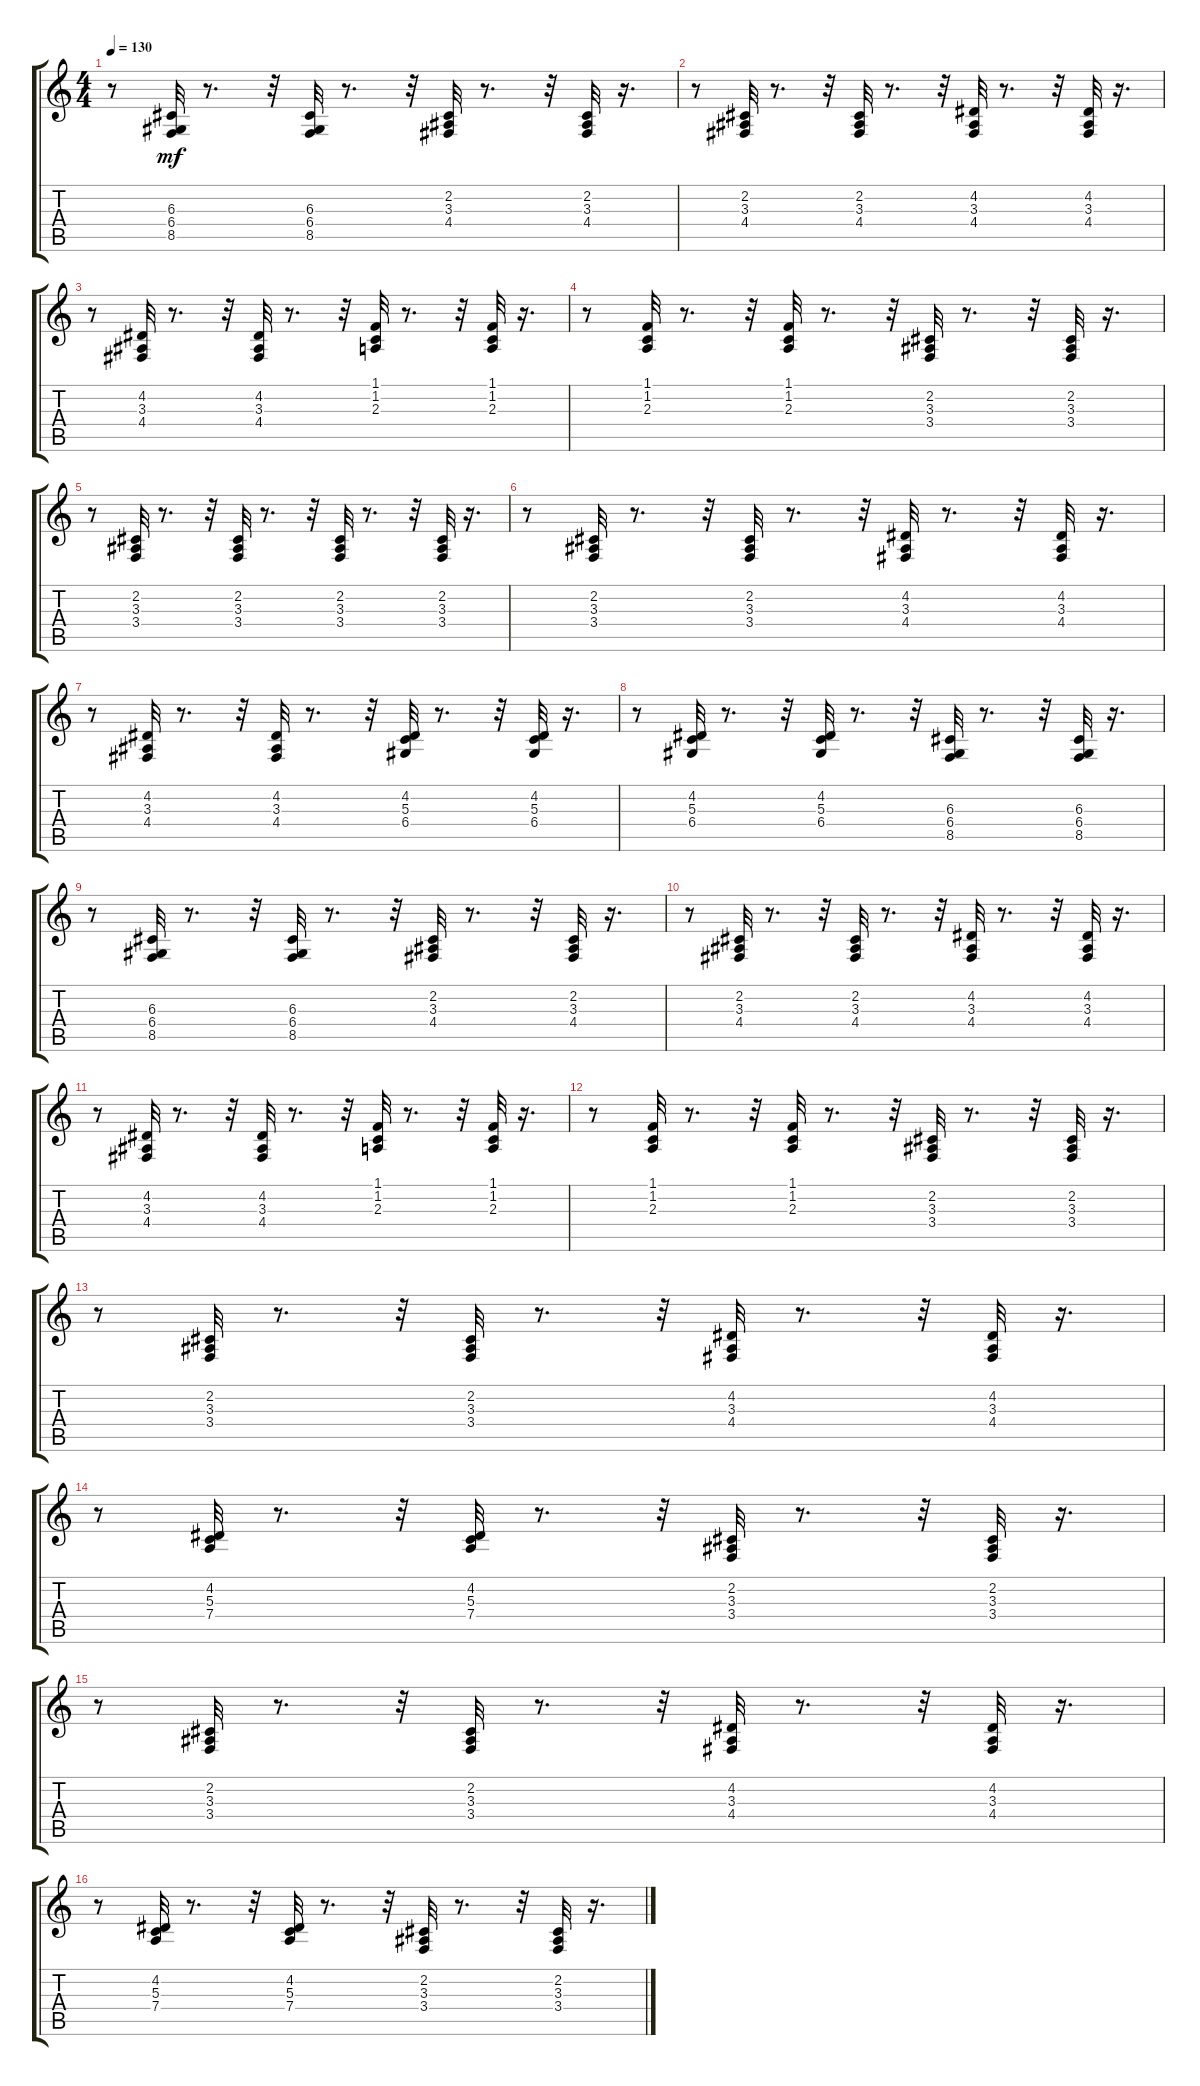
\track "" {instrument electricgrandpiano}
\staff {score tabs}
\tuning (E4 B3 G3 D3 A2 E2) {hide}
\ts (4 4)
\tempo 130
\clef g2
\ks c
r.8{dy mf} (6.3 6.4 8.5).32 r.8{d} r.32 (6.3 6.4 8.5).32 r.8{d} r.32 (2.2 3.3 4.4).32 r.8{d} r.32 (2.2 3.3 4.4).32 r.16{d} |
r.8 (2.2 3.3 4.4).32 r.8{d} r.32 (2.2 3.3 4.4).32 r.8{d} r.32 (4.2 3.3 4.4).32 r.8{d} r.32 (4.2 3.3 4.4).32 r.16{d} |
r.8 (4.2 3.3 4.4).32 r.8{d} r.32 (4.2 3.3 4.4).32 r.8{d} r.32 (1.1 1.2 2.3).32 r.8{d} r.32 (1.1 1.2 2.3).32 r.16{d} |
r.8 (1.1 1.2 2.3).32 r.8{d} r.32 (1.1 1.2 2.3).32 r.8{d} r.32 (2.2 3.3 3.4).32 r.8{d} r.32 (2.2 3.3 3.4).32 r.16{d} |
r.8 (2.2 3.3 3.4).32 r.8{d} r.32 (2.2 3.3 3.4).32 r.8{d} r.32 (2.2 3.3 3.4).32 r.8{d} r.32 (2.2 3.3 3.4).32 r.16{d} |
r.8 (2.2 3.3 3.4).32 r.8{d} r.32 (2.2 3.3 3.4).32 r.8{d} r.32 (4.2 3.3 4.4).32 r.8{d} r.32 (4.2 3.3 4.4).32 r.16{d} |
r.8 (4.2 3.3 4.4).32 r.8{d} r.32 (4.2 3.3 4.4).32 r.8{d} r.32 (4.2 5.3 6.4).32 r.8{d} r.32 (4.2 5.3 6.4).32 r.16{d} |
r.8 (4.2 5.3 6.4).32 r.8{d} r.32 (4.2 5.3 6.4).32 r.8{d} r.32 (6.3 6.4 8.5).32 r.8{d} r.32 (6.3 6.4 8.5).32 r.16{d} |
r.8 (6.3 6.4 8.5).32 r.8{d} r.32 (6.3 6.4 8.5).32 r.8{d} r.32 (2.2 3.3 4.4).32 r.8{d} r.32 (2.2 3.3 4.4).32 r.16{d} |
r.8 (2.2 3.3 4.4).32 r.8{d} r.32 (2.2 3.3 4.4).32 r.8{d} r.32 (4.2 3.3 4.4).32 r.8{d} r.32 (4.2 3.3 4.4).32 r.16{d} |
r.8 (4.2 3.3 4.4).32 r.8{d} r.32 (4.2 3.3 4.4).32 r.8{d} r.32 (1.1 1.2 2.3).32 r.8{d} r.32 (1.1 1.2 2.3).32 r.16{d} |
r.8 (1.1 1.2 2.3).32 r.8{d} r.32 (1.1 1.2 2.3).32 r.8{d} r.32 (2.2 3.3 3.4).32 r.8{d} r.32 (2.2 3.3 3.4).32 r.16{d} |
r.8 (2.2 3.3 3.4).32 r.8{d} r.32 (2.2 3.3 3.4).32 r.8{d} r.32 (4.2 3.3 4.4).32 r.8{d} r.32 (4.2 3.3 4.4).32 r.16{d} |
r.8 (4.2 5.3 7.4).32 r.8{d} r.32 (4.2 5.3 7.4).32 r.8{d} r.32 (2.2 3.3 3.4).32 r.8{d} r.32 (2.2 3.3 3.4).32 r.16{d} |
r.8 (2.2 3.3 3.4).32 r.8{d} r.32 (2.2 3.3 3.4).32 r.8{d} r.32 (4.2 3.3 4.4).32 r.8{d} r.32 (4.2 3.3 4.4).32 r.16{d} |
r.8 (4.2 5.3 7.4).32 r.8{d} r.32 (4.2 5.3 7.4).32 r.8{d} r.32 (2.2 3.3 3.4).32 r.8{d} r.32 (2.2 3.3 3.4).32 r.16{d}
